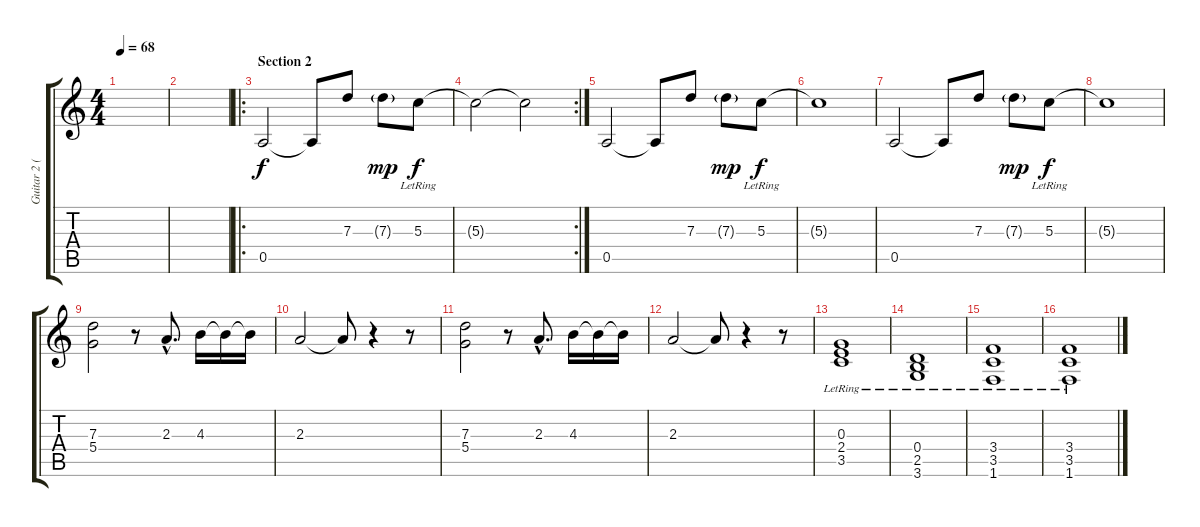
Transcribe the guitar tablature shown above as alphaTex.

\track ("Guitar 2 (Solo)" "Guitar 2 (") {instrument acousticguitarnylon}
\staff {score tabs}
\tuning (E4 B3 G3 D3 A2 E2) {hide}
\ts (4 4)
\tempo 68
\clef g2
\ks c
|
|
\ro
\section ("" "Section 2")
0.5.2 0.5{t}.8 7.3.8 7.3{g}.8{dy mp} 5.3{lr}.8{dy f} |
\rc 2
5.3{t}.2 5.3{t}.2 |
0.5.2 0.5{t}.8 7.3.8 7.3{g}.8{dy mp} 5.3{lr}.8{dy f} |
5.3{t}.1 |
0.5.2 0.5{t}.8 7.3.8 7.3{g}.8{dy mp} 5.3{lr}.8{dy f} |
5.3{t}.1 |
(7.3 5.4).2 r.8 2.3{hac}.8{d} 4.3.16 4.3{t}.16 4.3{t}.16 |
2.3.2 2.3{t}.8 r.4 r.8 |
(7.3 5.4).2 r.8 2.3{hac}.8{d} 4.3.16 4.3{t}.16 4.3{t}.16 |
2.3.2 2.3{t}.8 r.4 r.8 |
(0.3{lr} 2.4{lr} 3.5{lr}).1 |
(0.4{lr} 2.5{lr} 3.6{lr}).1 |
(3.4{lr} 3.5{lr} 1.6{lr}).1 |
(3.4 3.5 1.6{lr}).1
